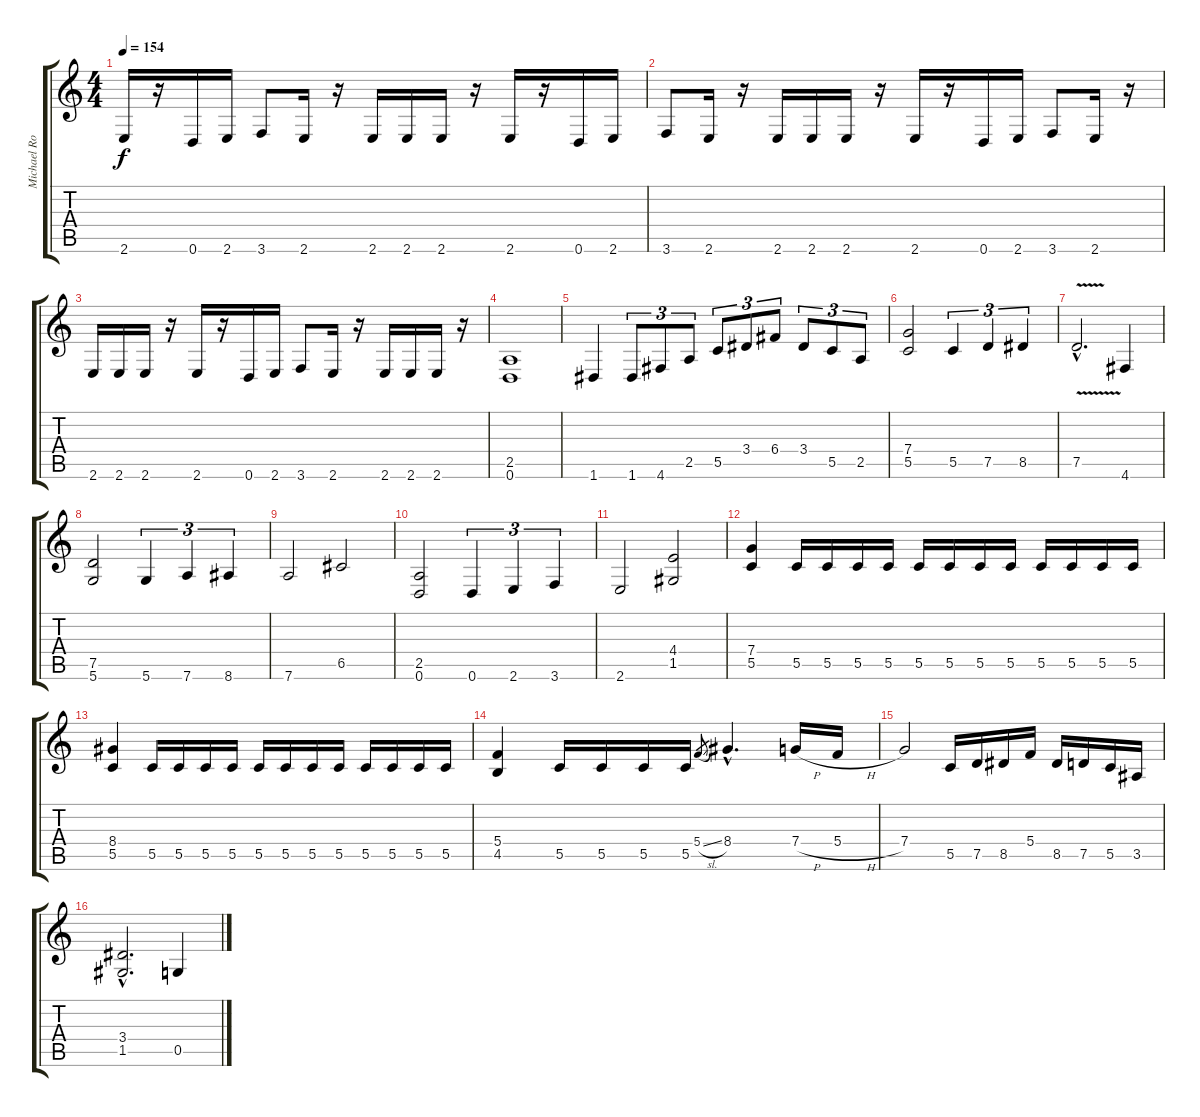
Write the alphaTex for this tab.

\track ("Michael Romeo" "Michael Ro") {instrument distortionguitar}
\staff {score tabs}
\tuning (D4 A3 F3 C3 G2 D2) {hide}
\ts (4 4)
\tempo 154
\clef g2
\ks c
2.6.16{dy f} r.16 0.6.16 2.6.16 3.6.8 2.6.16 r.16 2.6.16 2.6.16 2.6.16 r.16 2.6.16 r.16 0.6.16 2.6.16 |
3.6.8 2.6.16 r.16 2.6.16 2.6.16 2.6.16 r.16 2.6.16 r.16 0.6.16 2.6.16 3.6.8 2.6.16 r.16 |
2.6.16 2.6.16 2.6.16 r.16 2.6.16 r.16 0.6.16 2.6.16 3.6.8 2.6.16 r.16 2.6.16 2.6.16 2.6.16 r.16 |
(2.5 0.6).1 |
1.6.4 1.6.8{tu (3 2)} 4.6.8{tu (3 2)} 2.5.8{tu (3 2)} 5.5.8{tu (3 2)} 3.4.8{tu (3 2)} 6.4.8{tu (3 2)} 3.4.8{tu (3 2)} 5.5.8{tu (3 2)} 2.5.8{tu (3 2)} |
(7.4 5.5).2 5.5.4{tu (3 2)} 7.5.4{tu (3 2)} 8.5.4{tu (3 2)} |
7.5{v hac}.2{d} 4.6.4 |
(7.5 5.6).2 5.6.4{tu (3 2)} 7.6.4{tu (3 2)} 8.6.4{tu (3 2)} |
7.6.2 6.5.2 |
(2.5 0.6).2 0.6.4{tu (3 2)} 2.6.4{tu (3 2)} 3.6.4{tu (3 2)} |
2.6.2 (4.4 1.5).2 |
(7.4 5.5).4 5.5.16 5.5.16 5.5.16 5.5.16 5.5.16 5.5.16 5.5.16 5.5.16 5.5.16 5.5.16 5.5.16 5.5.16 |
(8.4 5.5).4 5.5.16 5.5.16 5.5.16 5.5.16 5.5.16 5.5.16 5.5.16 5.5.16 5.5.16 5.5.16 5.5.16 5.5.16 |
(5.4 4.5).4 5.5.16 5.5.16 5.5.16 5.5.16 5.4{sl}.8{gr} 8.4{hac}.4{d} 7.4{h}.16 5.4{h}.16 |
7.4.2 5.5.16 7.5.16 8.5.16 5.4.16 8.5.16 7.5.16 5.5.16 3.5.16 |
(3.4{hac} 1.5{hac}).2{d} 0.5.4
